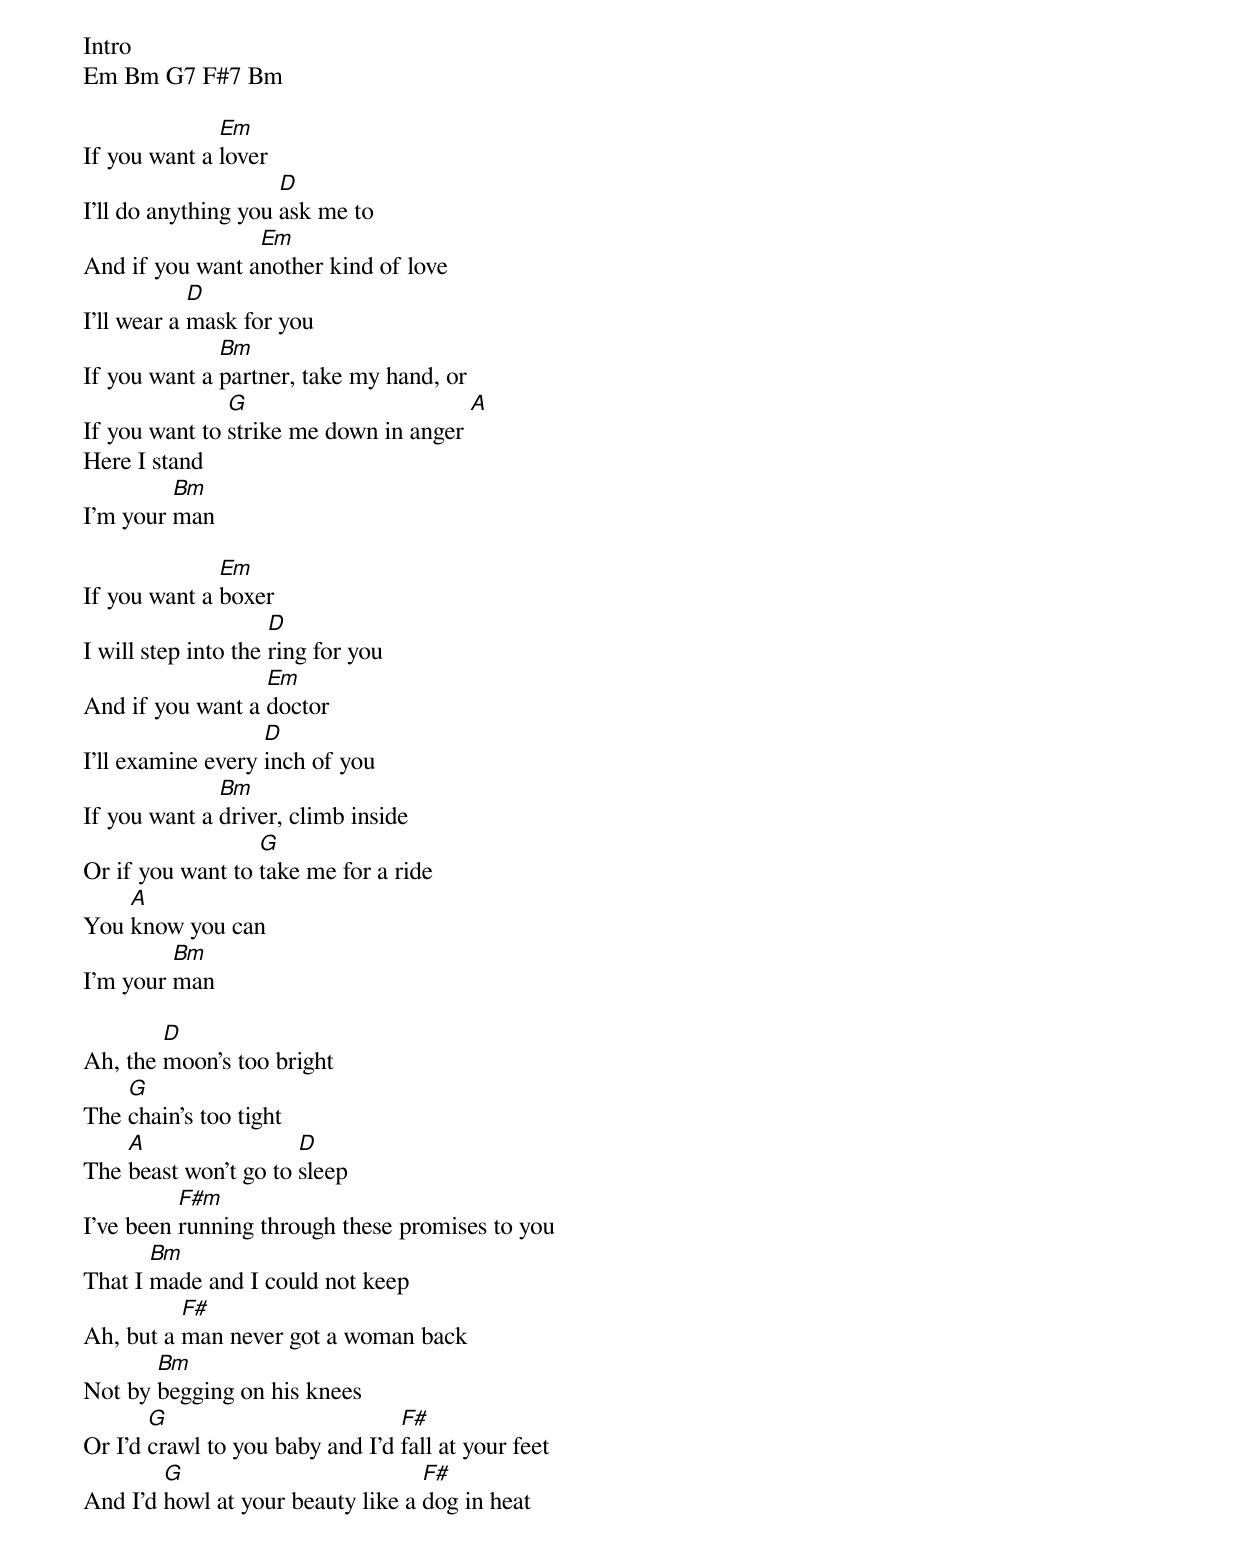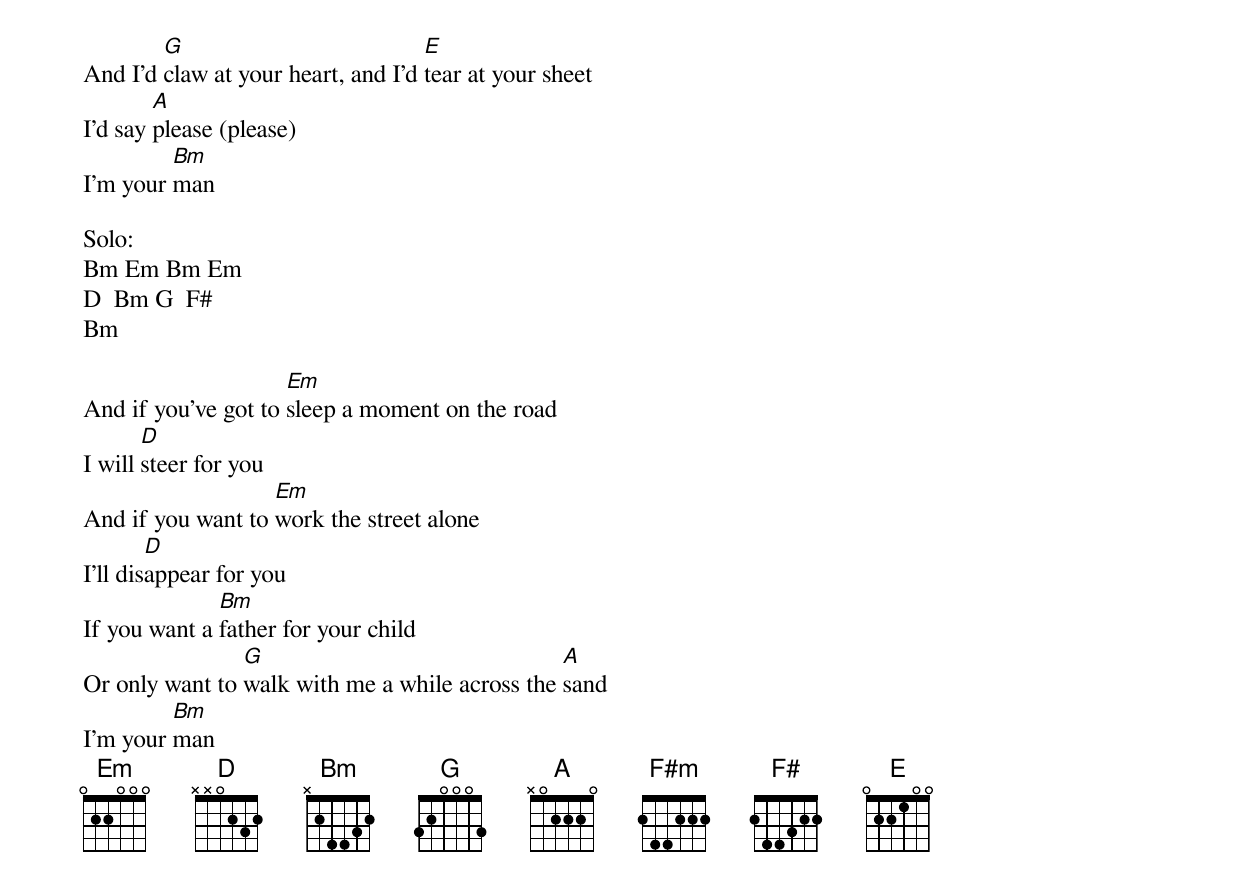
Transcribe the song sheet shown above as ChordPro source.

Intro
Em Bm G7 F#7 Bm

If you want a [Em]lover
I'll do anything you [D]ask me to
And if you want a[Em]nother kind of love
I'll wear a [D]mask for you
If you want a [Bm]partner, take my hand, or
If you want to [G]strike me down in anger [A]
Here I stand
I'm your [Bm]man

If you want a [Em]boxer
I will step into the [D]ring for you
And if you want a [Em]doctor
I'll examine every [D]inch of you
If you want a [Bm]driver, climb inside
Or if you want to [G]take me for a ride
You [A]know you can
I'm your [Bm]man

Ah, the [D]moon's too bright
The [G]chain's too tight
The [A]beast won't go to [D]sleep
I've been [F#m]running through these promises to you
That I [Bm]made and I could not keep
Ah, but a [F#]man never got a woman back
Not by [Bm]begging on his knees
Or I'd [G]crawl to you baby and I'd [F#]fall at your feet
And I'd [G]howl at your beauty like a [F#]dog in heat
And I'd [G]claw at your heart, and I'd [E]tear at your sheet
I'd say [A]please (please)
I'm your [Bm]man

Solo:
Bm Em Bm Em
D  Bm G  F#
Bm

And if you've got to [Em]sleep a moment on the road
I will [D]steer for you
And if you want to [Em]work the street alone
I'll dis[D]appear for you
If you want a [Bm]father for your child
Or only want to [G]walk with me a while across the [A]sand
I'm your [Bm]man
